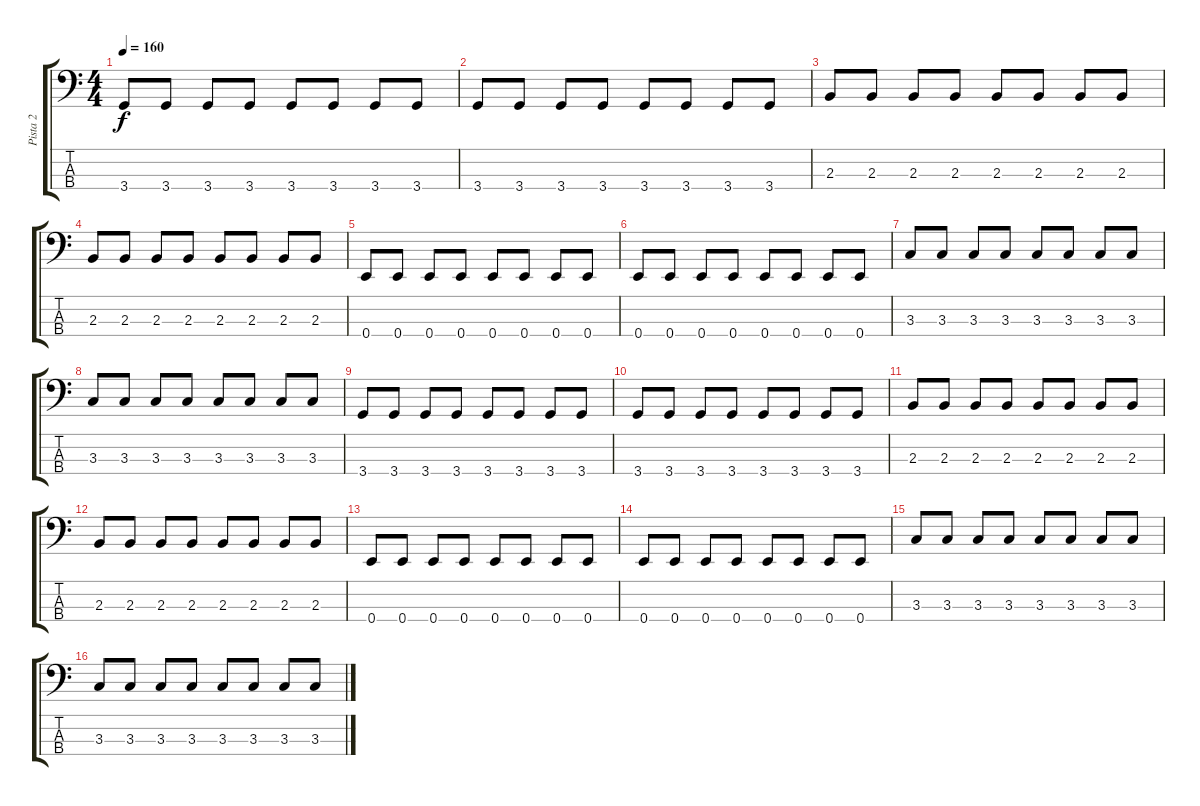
\track ("Pista 2" "Pista 2") {instrument electricbasspick}
\staff {score tabs}
\tuning (G2 D2 A1 E1) {hide}
\ts (4 4)
\tempo 160
\clef f4
\ks c
3.4.8{dy f} 3.4.8 3.4.8 3.4.8 3.4.8 3.4.8 3.4.8 3.4.8 |
3.4.8 3.4.8 3.4.8 3.4.8 3.4.8 3.4.8 3.4.8 3.4.8 |
2.3.8 2.3.8 2.3.8 2.3.8 2.3.8 2.3.8 2.3.8 2.3.8 |
2.3.8 2.3.8 2.3.8 2.3.8 2.3.8 2.3.8 2.3.8 2.3.8 |
0.4.8 0.4.8 0.4.8 0.4.8 0.4.8 0.4.8 0.4.8 0.4.8 |
0.4.8 0.4.8 0.4.8 0.4.8 0.4.8 0.4.8 0.4.8 0.4.8 |
3.3.8 3.3.8 3.3.8 3.3.8 3.3.8 3.3.8 3.3.8 3.3.8 |
3.3.8 3.3.8 3.3.8 3.3.8 3.3.8 3.3.8 3.3.8 3.3.8 |
3.4.8 3.4.8 3.4.8 3.4.8 3.4.8 3.4.8 3.4.8 3.4.8 |
3.4.8 3.4.8 3.4.8 3.4.8 3.4.8 3.4.8 3.4.8 3.4.8 |
2.3.8 2.3.8 2.3.8 2.3.8 2.3.8 2.3.8 2.3.8 2.3.8 |
2.3.8 2.3.8 2.3.8 2.3.8 2.3.8 2.3.8 2.3.8 2.3.8 |
0.4.8 0.4.8 0.4.8 0.4.8 0.4.8 0.4.8 0.4.8 0.4.8 |
0.4.8 0.4.8 0.4.8 0.4.8 0.4.8 0.4.8 0.4.8 0.4.8 |
3.3.8 3.3.8 3.3.8 3.3.8 3.3.8 3.3.8 3.3.8 3.3.8 |
3.3.8 3.3.8 3.3.8 3.3.8 3.3.8 3.3.8 3.3.8 3.3.8
